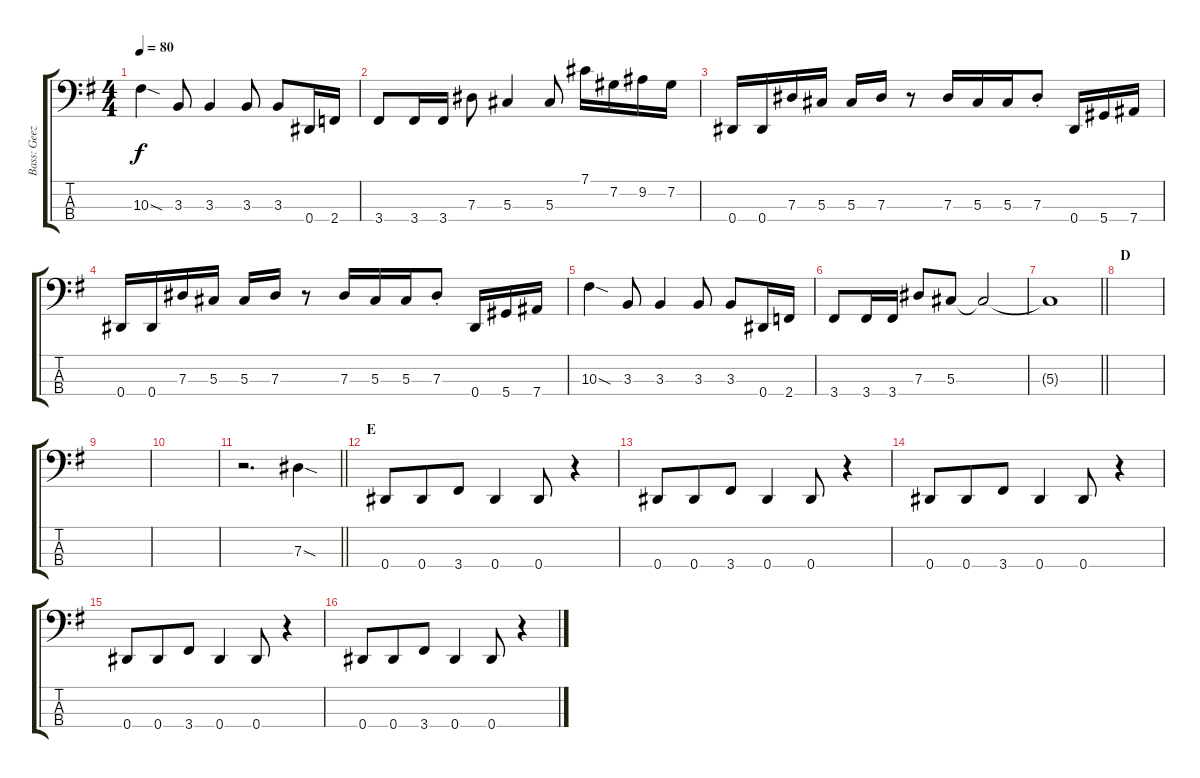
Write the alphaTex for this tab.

\track ("Bass: Geezer" "Bass: Geez") {instrument electricbassfinger}
\staff {score tabs}
\tuning (Gb2 Db2 Ab1 Eb1) {hide}
\ts (4 4)
\tempo 80
\clef f4
\ks g
10.3{sod}.4{dy f} 3.3.8 3.3.4 3.3.8 3.3.8 0.4.16 2.4.16 |
3.4.8 3.4.16 3.4.16 7.3.8 5.3.4 5.3.8 7.1.16 7.2.16 9.2.16 7.2.16 |
0.4.16 0.4.16 7.3.16 5.3.16 5.3.16 7.3.16 r.8 7.3.16 5.3.16 5.3.16 7.3{st}.8 0.4.16 5.4.16 7.4.16 |
0.4.16 0.4.16 7.3.16 5.3.16 5.3.16 7.3.16 r.8 7.3.16 5.3.16 5.3.16 7.3{st}.8 0.4.16 5.4.16 7.4.16 |
10.3{sod}.4 3.3.8 3.3.4 3.3.8 3.3.8 0.4.16 2.4.16 |
3.4.8 3.4.16 3.4.16 7.3.8 5.3.8 5.3{t}.2 |
\barLineRight lightlight
5.3{t}.1 |
\section ("" "D")
|
|
|
\barLineRight lightlight
r.2{d} 7.3{sod}.4 |
\section ("" "E")
0.4.8 0.4.8{beam merge} 3.4.8 0.4.4 0.4.8 r.4 |
0.4.8 0.4.8{beam merge} 3.4.8 0.4.4 0.4.8 r.4 |
0.4.8 0.4.8{beam merge} 3.4.8 0.4.4 0.4.8 r.4 |
0.4.8 0.4.8{beam merge} 3.4.8 0.4.4 0.4.8 r.4 |
0.4.8 0.4.8{beam merge} 3.4.8 0.4.4 0.4.8 r.4
